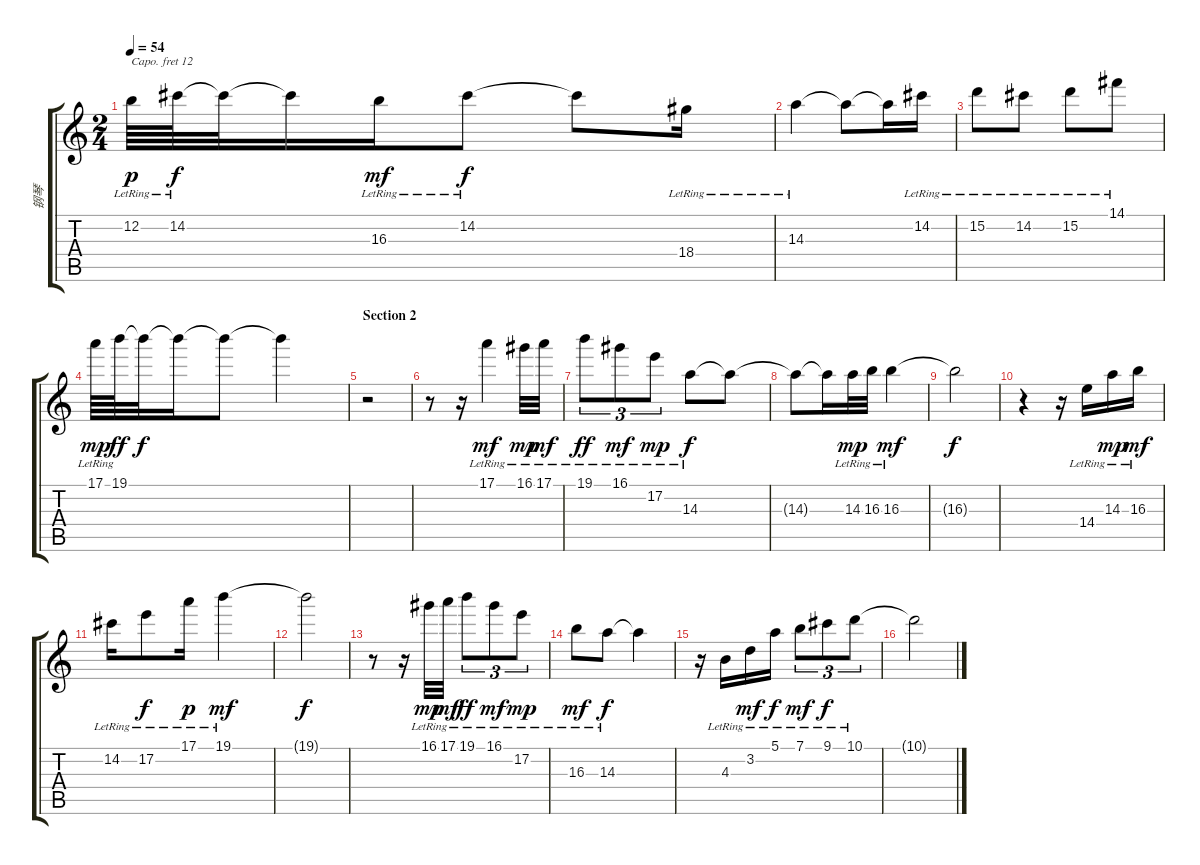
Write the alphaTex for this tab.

\track ("钢琴" "钢琴") {instrument brightacousticpiano}
\staff {score tabs}
\capo 12
\tuning (E4 B3 G3 D3 A2 E2) {hide}
\ts (2 4)
\tempo 54
\clef g2
\ks c
12.2{lr}.64{dy p} 14.2{lr}.64{dy f} 14.2{t}.32 14.2{t}.16 16.3{lr}.16{dy mf} 14.2{lr}.8{dy f} 14.2{t}.8 18.4{lr}.16 |
14.3{lr}.4 14.3{t}.8 14.3{t}.16 14.2{lr}.16 |
15.2{lr}.8 14.2{lr}.8 15.2{lr}.8 14.1{lr}.8 |
17.1{lr}.64{dy mp} 19.1{lr}.64{dy ff} 19.1{t}.32{dy f} 19.1{t}.16 19.1{t}.8 19.1{t}.4 |
\section ("" "Section 2")
r.2{volume 14} |
r.8 r.16 17.1{lr}.4{dy mf} 16.1{lr}.32{dy mp} 17.1{lr}.32{dy mf} |
19.1{lr}.8{tu (3 2) dy ff} 16.1{lr}.8{tu (3 2) dy mf} 17.2{lr}.8{tu (3 2) dy mp} 14.3{lr}.8{dy f} 14.3{t}.8 |
14.3{t}.8 14.3{t}.16 14.3{lr}.32{dy mp} 16.3{lr}.32 16.3{lr}.4{dy mf} |
16.3{t}.2{dy f} |
r.4 r.16 14.4{lr}.16 14.3{lr}.16{dy mp} 16.3{lr}.16{dy mf} |
14.2{lr}.16 17.2{lr}.8{dy f} 17.1{lr}.16{dy p} 19.1{lr}.4{dy mf} |
19.1{t}.2{dy f} |
r.8 r.16 16.1{lr}.32{dy mp} 17.1{lr}.32{dy mf} 19.1{lr}.8{tu (3 2) dy ff} 16.1{lr}.8{tu (3 2) dy mf} 17.2{lr}.8{tu (3 2) dy mp} |
16.3{lr}.8{dy mf} 14.3{lr}.8{dy f} 14.3{t}.4 |
r.16 4.3{lr}.16 3.2{lr}.16{dy mf} 5.1{lr}.16{dy f} 7.1{lr}.8{tu (3 2) dy mf} 9.1{lr}.8{tu (3 2) dy f} 10.1{lr}.8{tu (3 2)} |
10.1{t}.2
